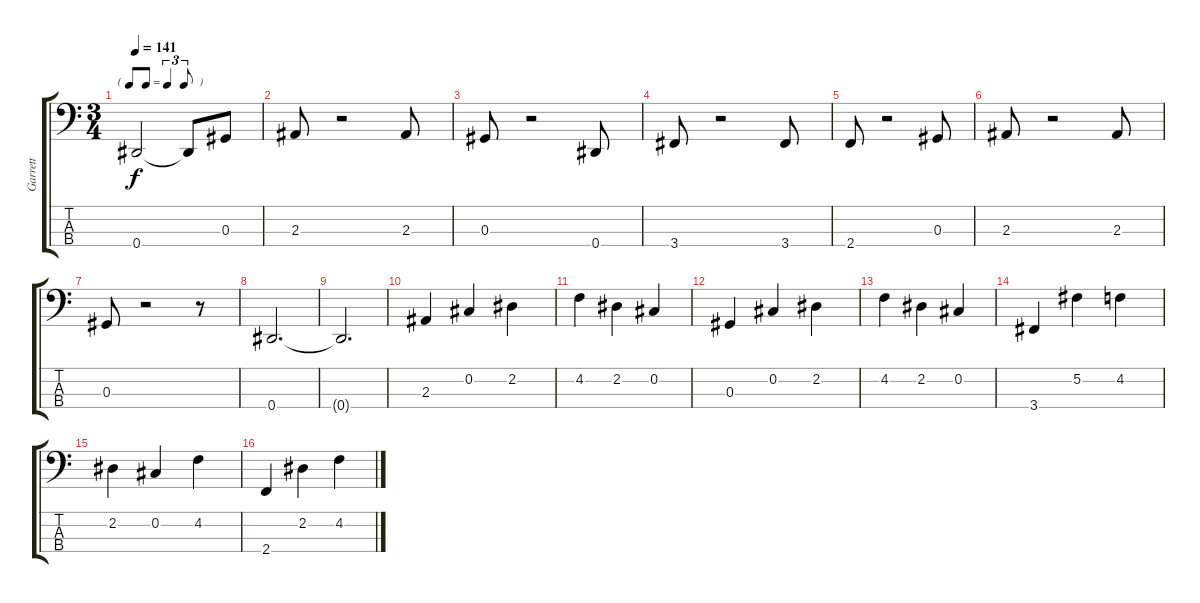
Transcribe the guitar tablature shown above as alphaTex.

\track ("Garrett" "Garrett") {instrument electricbassfinger}
\staff {score tabs}
\tuning (Gb2 Db2 Ab1 Eb1) {hide}
\ts (3 4)
\tf triplet8th
\tempo 141
\clef f4
\ks c
0.4{t}.2{dy f} 0.4{t}.8 0.3.8 |
2.3.8 r.2 2.3.8 |
0.3.8 r.2 0.4.8 |
3.4.8 r.2 3.4.8 |
2.4.8 r.2 0.3.8 |
2.3.8 r.2 2.3.8 |
0.3.8 r.2 r.8 |
0.4.2{d} |
0.4{t}.2{d} |
2.3.4 0.2.4 2.2.4 |
4.2.4 2.2.4 0.2.4 |
0.3.4 0.2.4 2.2.4 |
4.2.4 2.2.4 0.2.4 |
3.4.4 5.2.4 4.2.4 |
2.2.4 0.2.4 4.2.4 |
2.4.4 2.2.4 4.2.4
